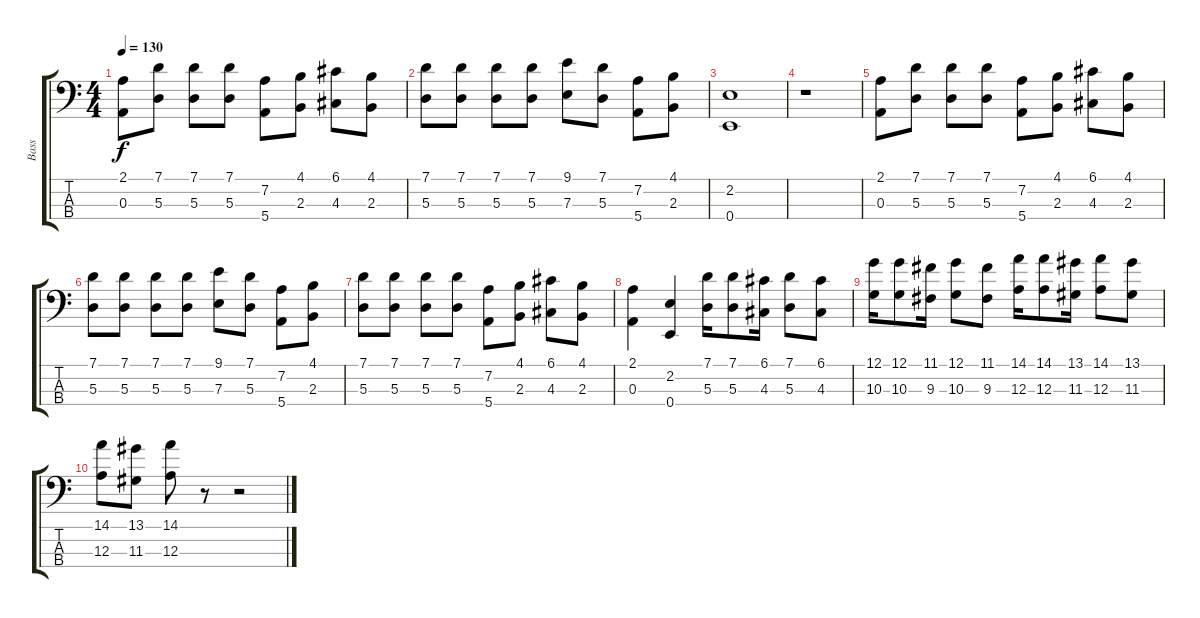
\track ("Bass" "Bass") {instrument electricbassfinger}
\staff {score tabs}
\tuning (G2 D2 A1 E1) {hide}
\ts (4 4)
\tempo 130
\clef f4
\ks c
(2.1 0.3).8{dy f} (7.1 5.3).8 (7.1 5.3).8 (7.1 5.3).8 (7.2 5.4).8 (4.1 2.3).8 (6.1 4.3).8 (4.1 2.3).8 |
(7.1 5.3).8 (7.1 5.3).8 (7.1 5.3).8 (7.1 5.3).8 (9.1 7.3).8 (7.1 5.3).8 (7.2 5.4).8 (4.1 2.3).8 |
(2.2 0.4).1 |
r.1 |
(2.1 0.3).8 (7.1 5.3).8 (7.1 5.3).8 (7.1 5.3).8 (7.2 5.4).8 (4.1 2.3).8 (6.1 4.3).8 (4.1 2.3).8 |
(7.1 5.3).8 (7.1 5.3).8 (7.1 5.3).8 (7.1 5.3).8 (9.1 7.3).8 (7.1 5.3).8 (7.2 5.4).8 (4.1 2.3).8 |
(7.1 5.3).8 (7.1 5.3).8 (7.1 5.3).8 (7.1 5.3).8 (7.2 5.4).8 (4.1 2.3).8 (6.1 4.3).8 (4.1 2.3).8 |
(2.1 0.3).4 (2.2 0.4).4 (7.1 5.3).16 (7.1 5.3).8 (6.1 4.3).16 (7.1 5.3).8 (6.1 4.3).8 |
(12.1 10.3).16 (12.1 10.3).8 (11.1 9.3).16 (12.1 10.3).8 (11.1 9.3).8 (14.1 12.3).16 (14.1 12.3).8 (13.1 11.3).16 (14.1 12.3).8 (13.1 11.3).8 |
(14.1 12.3).8 (13.1 11.3).8 (14.1 12.3).8 r.8 r.2
